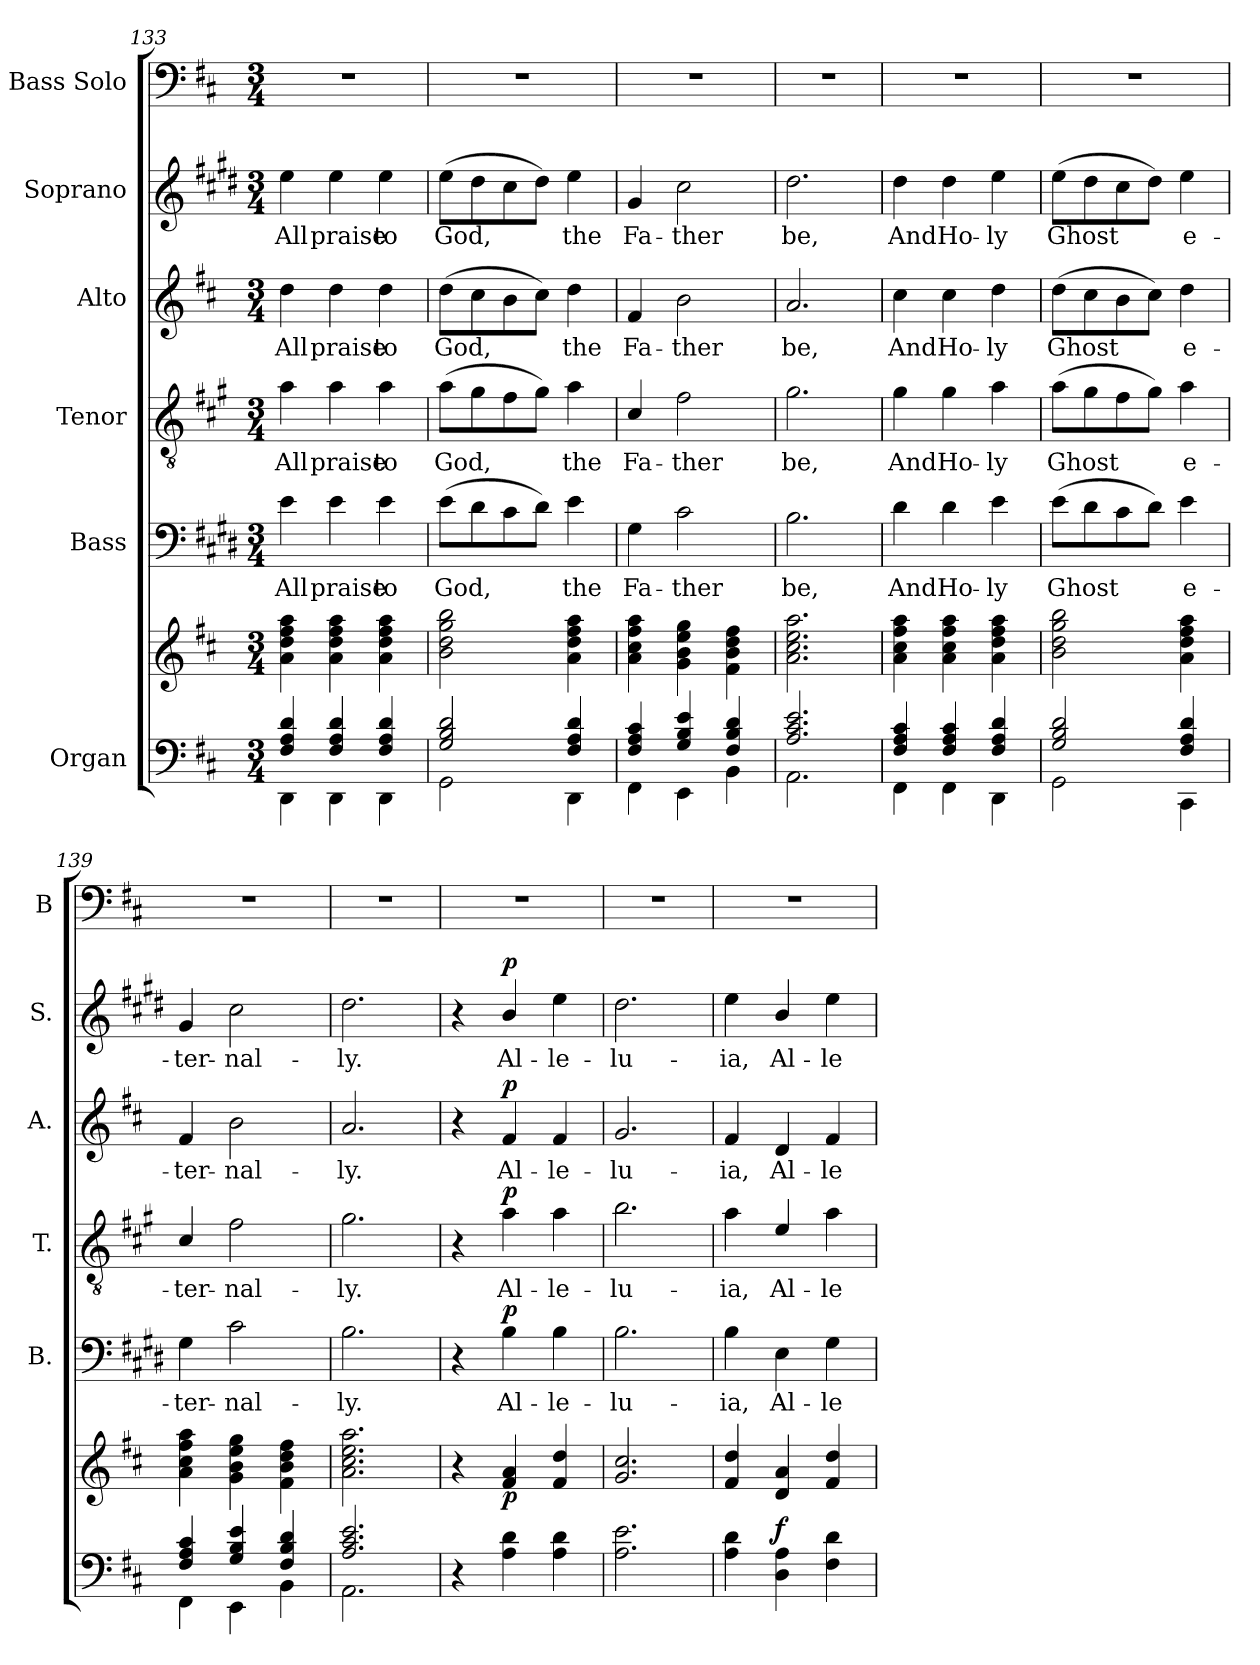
**kern	**kern	**dynam	**kern	**text	**dynam	**kern	**text	**dynam	**kern	**text	**dynam	**kern	**text	**dynam	**kern
*part6	*part6	*part6	*part5	*part5	*part5	*part4	*part4	*part4	*part3	*part3	*part3	*part2	*part2	*part2	*part1
*staff7	*staff6	*staff6/7	*staff5	*staff5	*staff5	*staff4	*staff4	*staff4	*staff3	*staff3	*staff3	*staff2	*staff2	*staff2	*staff1
*I"Organ	*	*	*I"Bass	*	*	*I"Tenor	*	*	*I"Alto	*	*	*I"Soprano	*	*	*I"Bass Solo
*	*	*	*I'B.	*	*	*I'T.	*	*	*I'A.	*	*	*I'S.	*	*	*I'B
*clefF4	*clefG2	*	*clefF4	*	*	*clefGv2	*	*	*clefG2	*	*	*clefG2	*	*	*clefF4
*	*	*	*ITrd1c2	*	*	*ITrd4c7	*	*	*	*	*	*ITrd1c2	*	*	*
*k[f#c#]	*k[f#c#]	*	*k[f#c#]	*	*	*k[f#c#]	*	*	*k[f#c#]	*	*	*k[f#c#]	*	*	*k[f#c#]
*D:	*D:	*	*D:	*	*	*D:	*	*	*D:	*	*	*D:	*	*	*D:
*M3/4	*M3/4	*	*M3/4	*	*	*M3/4	*	*	*M3/4	*	*	*M3/4	*	*	*M3/4
=133	=133	=133	=133	=133	=133	=133	=133	=133	=133	=133	=133	=133	=133	=133	=133
*^	*	*	*	*	*	*	*	*	*	*	*	*	*	*	*
4F#/ 4A/ 4d/	4DD\	4a\ 4dd\ 4ff#\ 4aa\	.	4d\	All	.	4d\	All	.	4dd\	All	.	4dd\	All	.	2.r
4F#/ 4A/ 4d/	4DD\	4a\ 4dd\ 4ff#\ 4aa\	.	4d\	praise	.	4d\	praise	.	4dd\	praise	.	4dd\	praise	.	.
4F#/ 4A/ 4d/	4DD\	4a\ 4dd\ 4ff#\ 4aa\	.	4d\	to	.	4d\	to	.	4dd\	to	.	4dd\	to	.	.
=134	=134	=134	=134	=134	=134	=134	=134	=134	=134	=134	=134	=134	=134	=134	=134	=134
2G/ 2B/ 2d/	2GG\	2b\ 2dd\ 2gg\ 2bb\	.	(8d\L	God,	.	(8d\L	God,	.	(8dd\L	God,	.	(8dd\L	God,	.	2.r
.	.	.	.	8c#\	.	.	8c#\	.	.	8cc#\	.	.	8cc#\	.	.	.
.	.	.	.	8B\	.	.	8B\	.	.	8b\	.	.	8b\	.	.	.
.	.	.	.	8c#\J)	.	.	8c#\J)	.	.	8cc#\J)	.	.	8cc#\J)	.	.	.
4F#/ 4A/ 4d/	4DD\	4a\ 4dd\ 4ff#\ 4aa\	.	4d\	the	.	4d\	the	.	4dd\	the	.	4dd\	the	.	.
=135	=135	=135	=135	=135	=135	=135	=135	=135	=135	=135	=135	=135	=135	=135	=135	=135
4F#/ 4A/ 4c#/	4FF#\	4a\ 4cc#\ 4ff#\ 4aa\	.	4F#\	Fa-	.	4F#/	Fa-	.	4f#/	Fa-	.	4f#/	Fa-	.	2.r
4G/ 4B/ 4e/	4EE\	4g\ 4b\ 4ee\ 4gg\	.	2B\	-ther	.	2B\	-ther	.	2b\	-ther	.	2b\	-ther	.	.
4F#/ 4B/ 4d/	4BB\	4f#\ 4b\ 4dd\ 4ff#\	.	.	.	.	.	.	.	.	.	.	.	.	.	.
=136	=136	=136	=136	=136	=136	=136	=136	=136	=136	=136	=136	=136	=136	=136	=136	=136
2.A/ 2.c#/ 2.e/	2.AA\	2.a\ 2.cc#\ 2.ee\ 2.aa\	.	2.A\	be,	.	2.c#\	be,	.	2.a/	be,	.	2.cc#\	be,	.	2.r
!!LO:PB:g=z
=137	=137	=137	=137	=137	=137	=137	=137	=137	=137	=137	=137	=137	=137	=137	=137	=137
4F#/ 4A/ 4c#/	4FF#\	4a\ 4cc#\ 4ff#\ 4aa\	.	4c#\	And	.	4c#\	And	.	4cc#\	And	.	4cc#\	And	.	2.r
4F#/ 4A/ 4c#/	4FF#\	4a\ 4cc#\ 4ff#\ 4aa\	.	4c#\	Ho-	.	4c#\	Ho-	.	4cc#\	Ho-	.	4cc#\	Ho-	.	.
4F#/ 4A/ 4d/	4DD\	4a\ 4dd\ 4ff#\ 4aa\	.	4d\	-ly	.	4d\	-ly	.	4dd\	-ly	.	4dd\	-ly	.	.
=138	=138	=138	=138	=138	=138	=138	=138	=138	=138	=138	=138	=138	=138	=138	=138	=138
2G/ 2B/ 2d/	2GG\	2b\ 2dd\ 2gg\ 2bb\	.	(8d\L	Ghost	.	(8d\L	Ghost	.	(8dd\L	Ghost	.	(8dd\L	Ghost	.	2.r
.	.	.	.	8c#\	.	.	8c#\	.	.	8cc#\	.	.	8cc#\	.	.	.
.	.	.	.	8B\	.	.	8B\	.	.	8b\	.	.	8b\	.	.	.
.	.	.	.	8c#\J)	.	.	8c#\J)	.	.	8cc#\J)	.	.	8cc#\J)	.	.	.
4F#/ 4A/ 4d/	4CC#\	4a\ 4dd\ 4ff#\ 4aa\	.	4d\	e-	.	4d\	e-	.	4dd\	e-	.	4dd\	e-	.	.
=139	=139	=139	=139	=139	=139	=139	=139	=139	=139	=139	=139	=139	=139	=139	=139	=139
4F#/ 4A/ 4c#/	4FF#\	4a\ 4cc#\ 4ff#\ 4aa\	.	4F#\	-ter-	.	4F#/	-ter-	.	4f#/	-ter-	.	4f#/	-ter-	.	2.r
4G/ 4B/ 4e/	4EE\	4g\ 4b\ 4ee\ 4gg\	.	2B\	-nal-	.	2B\	-nal-	.	2b\	-nal-	.	2b\	-nal-	.	.
4F#/ 4B/ 4d/	4BB\	4f#\ 4b\ 4dd\ 4ff#\	.	.	.	.	.	.	.	.	.	.	.	.	.	.
=140	=140	=140	=140	=140	=140	=140	=140	=140	=140	=140	=140	=140	=140	=140	=140	=140
2.A/ 2.c#/ 2.e/	2.AA\	2.a\ 2.cc#\ 2.ee\ 2.aa\	.	2.A\	-ly.	.	2.c#\	-ly.	.	2.a/	-ly.	.	2.cc#\	-ly.	.	2.r
*v	*v	*	*	*	*	*	*	*	*	*	*	*	*	*	*	*
=141	=141	=141	=141	=141	=141	=141	=141	=141	=141	=141	=141	=141	=141	=141	=141
4r	4r	.	4r	.	.	4r	.	.	4r	.	.	4r	.	.	2.r
!	!	!LO:DY:b	!	!	!LO:DY:a	!	!	!LO:DY:a	!	!	!LO:DY:a	!	!	!LO:DY:a	!
4A\ 4d\	4f#/ 4a/	p	4A\	Al-	p	4d\	Al-	p	4f#/	Al-	p	4a/	Al-	p	.
4A\ 4d\	4f#/ 4dd/	.	4A\	-le-	.	4d\	-le-	.	4f#/	-le-	.	4dd\	-le-	.	.
=142	=142	=142	=142	=142	=142	=142	=142	=142	=142	=142	=142	=142	=142	=142	=142
2.A\ 2.e\	2.g/ 2.cc#/	.	2.A\	-lu-	.	2.e\	-lu-	.	2.g/	-lu-	.	2.cc#\	-lu-	.	2.r
=143	=143	=143	=143	=143	=143	=143	=143	=143	=143	=143	=143	=143	=143	=143	=143
4A\ 4d\	4f#/ 4dd/	.	4A\	-ia,	.	4d\	-ia,	.	4f#/	-ia,	.	4dd\	-ia,	.	2.r
!	!	!LO:DY:a=2	!	!	!	!	!	!	!	!	!	!	!	!	!
4D\ 4A\	4d/ 4a/	f	4D\	Al-	.	4A/	Al-	.	4d/	Al-	.	4a/	Al-	.	.
4F#\ 4d\	4f#/ 4dd/	.	4F#\	-le-	.	4d\	-le-	.	4f#/	-le-	.	4dd\	-le-	.	.
=	=	=	=	=	=	=	=	=	=	=	=	=	=	=	=
*-	*-	*-	*-	*-	*-	*-	*-	*-	*-	*-	*-	*-	*-	*-	*-
